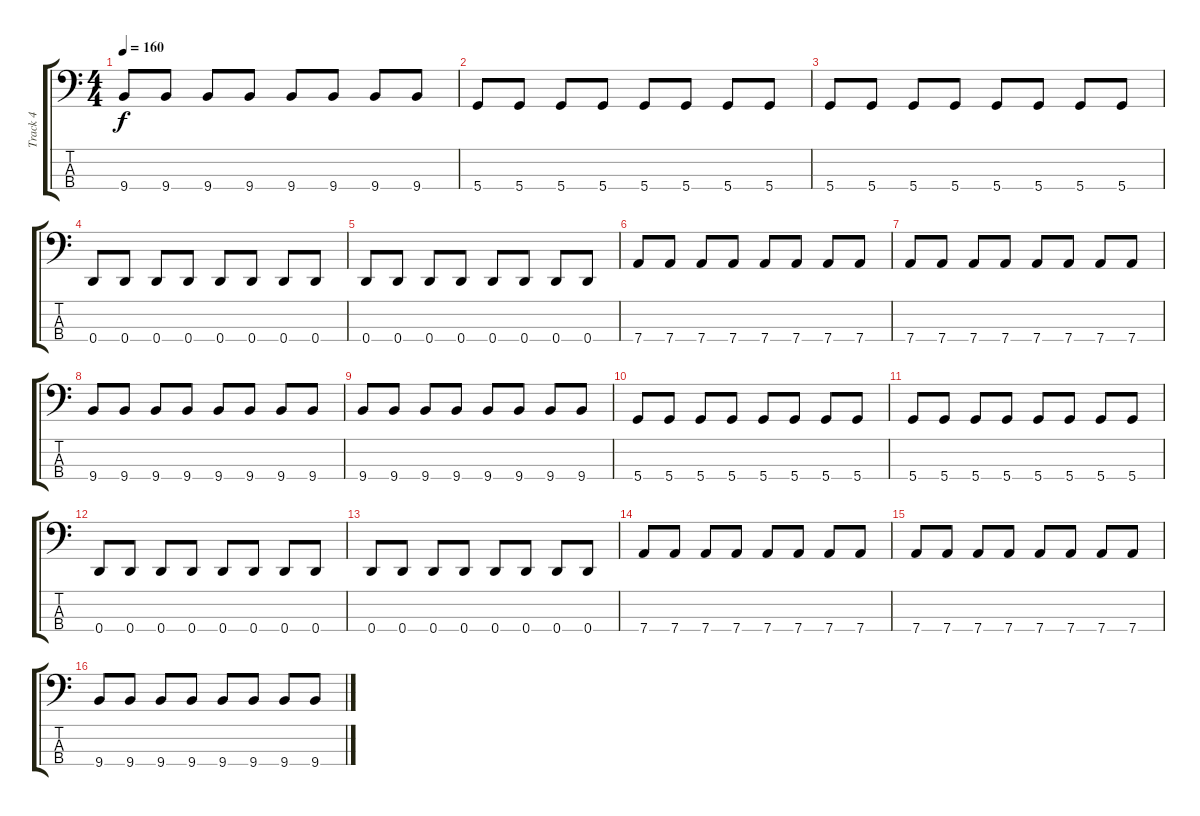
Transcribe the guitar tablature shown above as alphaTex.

\track ("Track 4" "Track 4") {instrument electricbassfinger}
\staff {score tabs}
\tuning (G2 D2 A1 D1) {hide}
\ts (4 4)
\tempo 160
\clef f4
\ks c
9.4.8{dy f} 9.4.8 9.4.8 9.4.8 9.4.8 9.4.8 9.4.8 9.4.8 |
5.4.8 5.4.8 5.4.8 5.4.8 5.4.8 5.4.8 5.4.8 5.4.8 |
5.4.8 5.4.8 5.4.8 5.4.8 5.4.8 5.4.8 5.4.8 5.4.8 |
0.4.8 0.4.8 0.4.8 0.4.8 0.4.8 0.4.8 0.4.8 0.4.8 |
0.4.8 0.4.8 0.4.8 0.4.8 0.4.8 0.4.8 0.4.8 0.4.8 |
7.4.8 7.4.8 7.4.8 7.4.8 7.4.8 7.4.8 7.4.8 7.4.8 |
7.4.8 7.4.8 7.4.8 7.4.8 7.4.8 7.4.8 7.4.8 7.4.8 |
9.4.8 9.4.8 9.4.8 9.4.8 9.4.8 9.4.8 9.4.8 9.4.8 |
9.4.8 9.4.8 9.4.8 9.4.8 9.4.8 9.4.8 9.4.8 9.4.8 |
5.4.8 5.4.8 5.4.8 5.4.8 5.4.8 5.4.8 5.4.8 5.4.8 |
5.4.8 5.4.8 5.4.8 5.4.8 5.4.8 5.4.8 5.4.8 5.4.8 |
0.4.8 0.4.8 0.4.8 0.4.8 0.4.8 0.4.8 0.4.8 0.4.8 |
0.4.8 0.4.8 0.4.8 0.4.8 0.4.8 0.4.8 0.4.8 0.4.8 |
7.4.8 7.4.8 7.4.8 7.4.8 7.4.8 7.4.8 7.4.8 7.4.8 |
7.4.8 7.4.8 7.4.8 7.4.8 7.4.8 7.4.8 7.4.8 7.4.8 |
9.4.8 9.4.8 9.4.8 9.4.8 9.4.8 9.4.8 9.4.8 9.4.8
